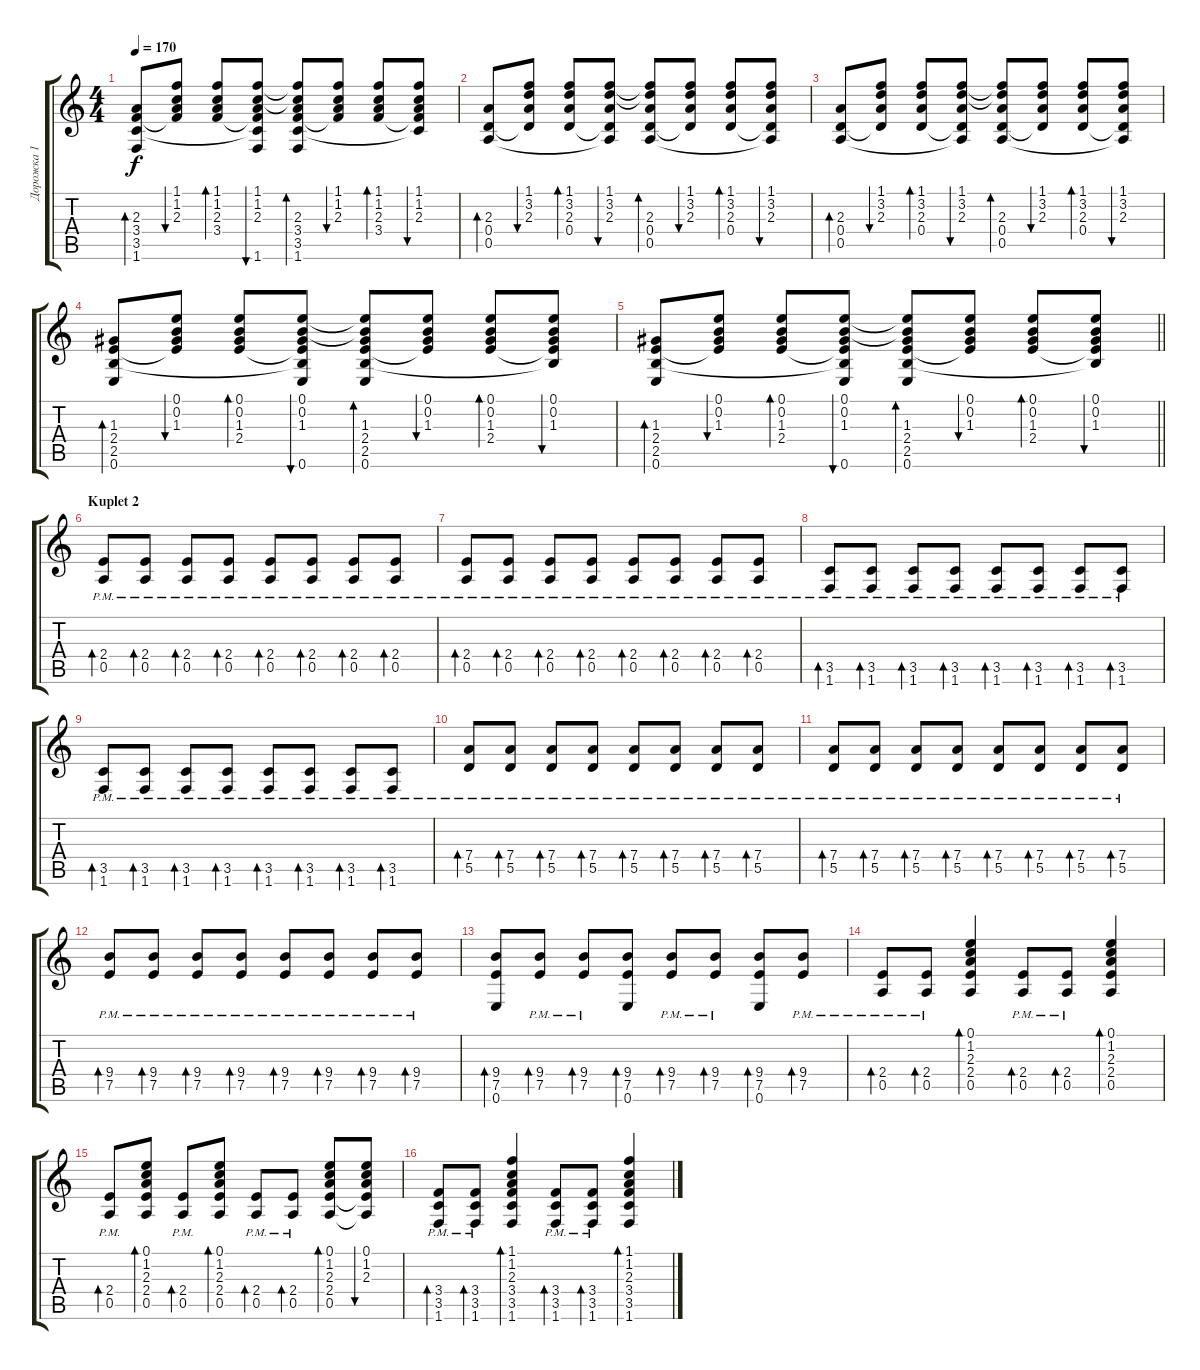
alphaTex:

\track ("Дорожка 1" "Дорожка 1") {instrument acousticguitarsteel}
\staff {score tabs}
\tuning (E4 B3 G3 D3 A2 E2) {hide}
\ts (4 4)
\tempo 170
\clef g2
\ks c
(2.3 3.4 3.5 1.6).8{bd 60 dy f} (1.1 1.2 2.3 3.4{t}).8{bu 60} (1.1 1.2 2.3 3.4).8{bd 60} (1.1 1.2 2.3 3.4{t} 3.5{t} 1.6).8{bu 60} (1.1{t} 1.2{t} 2.3 3.4 3.5 1.6).8{bd 60} (1.1 1.2 2.3 3.4{t}).8{bu 60} (1.1 1.2 2.3 3.4).8{bd 60} (1.1 1.2 2.3 3.4{t} 3.5{t}).8{bu 60} |
(2.3 0.4 0.5).8{bd 60} (1.1 3.2 2.3 0.4{t}).8{bu 60} (1.1 3.2 2.3 0.4).8{bd 60} (1.1 3.2 2.3 0.4{t} 0.5{t}).8{bu 60} (1.1{t} 3.2{t} 2.3 0.4 0.5).8{bd 60} (1.1 3.2 2.3 0.4{t}).8{bu 60} (1.1 3.2 2.3 0.4).8{bd 60} (1.1 3.2 2.3 0.4{t} 0.5{t}).8{bu 60} |
(2.3 0.4 0.5).8{bd 60} (1.1 3.2 2.3 0.4{t}).8{bu 60} (1.1 3.2 2.3 0.4).8{bd 60} (1.1 3.2 2.3 0.4{t} 0.5{t}).8{bu 60} (1.1{t} 3.2{t} 2.3 0.4 0.5).8{bd 60} (1.1 3.2 2.3 0.4{t}).8{bu 60} (1.1 3.2 2.3 0.4).8{bd 60} (1.1 3.2 2.3 0.4{t} 0.5{t}).8{bu 60} |
(1.3 2.4 2.5 0.6).8{bd 60} (0.1 0.2 1.3 2.4{t}).8{bu 60} (0.1 0.2 1.3 2.4).8{bd 60} (0.1 0.2 1.3 2.4{t} 2.5{t} 0.6).8{bu 60} (0.1{t} 0.2{t} 1.3 2.4 2.5 0.6).8{bd 60} (0.1 0.2 1.3 2.4{t}).8{bu 60} (0.1 0.2 1.3 2.4).8{bd 60} (0.1 0.2 1.3 2.4{t} 2.5{t}).8{bu 60} |
\barLineRight lightlight
(1.3 2.4 2.5 0.6).8{bd 60} (0.1 0.2 1.3 2.4{t}).8{bu 60} (0.1 0.2 1.3 2.4).8{bd 60} (0.1 0.2 1.3 2.4{t} 2.5{t} 0.6).8{bu 60} (0.1{t} 0.2{t} 1.3 2.4 2.5 0.6).8{bd 60} (0.1 0.2 1.3 2.4{t}).8{bu 60} (0.1 0.2 1.3 2.4).8{bd 60} (0.1 0.2 1.3 2.4{t} 2.5{t}).8{bu 60} |
\section ("" "Kuplet 2")
(2.4{pm} 0.5{pm}).8{bd 60} (2.4{pm} 0.5{pm}).8{bd 60} (2.4{pm} 0.5{pm}).8{bd 60} (2.4{pm} 0.5{pm}).8{bd 60} (2.4{pm} 0.5{pm}).8{bd 60} (2.4{pm} 0.5{pm}).8{bd 60} (2.4{pm} 0.5{pm}).8{bd 60} (2.4{pm} 0.5{pm}).8{bd 60} |
(2.4{pm} 0.5{pm}).8{bd 60} (2.4{pm} 0.5{pm}).8{bd 60} (2.4{pm} 0.5{pm}).8{bd 60} (2.4{pm} 0.5{pm}).8{bd 60} (2.4{pm} 0.5{pm}).8{bd 60} (2.4{pm} 0.5{pm}).8{bd 60} (2.4{pm} 0.5{pm}).8{bd 60} (2.4{pm} 0.5{pm}).8{bd 60} |
(3.5{pm} 1.6{pm}).8{bd 60} (3.5{pm} 1.6{pm}).8{bd 60} (3.5{pm} 1.6{pm}).8{bd 60} (3.5{pm} 1.6).8{bd 60} (3.5{pm} 1.6{pm}).8{bd 60} (3.5{pm} 1.6{pm}).8{bd 60} (3.5{pm} 1.6{pm}).8{bd 60} (3.5{pm} 1.6{pm}).8{bd 60} |
(3.5{pm} 1.6{pm}).8{bd 60} (3.5{pm} 1.6{pm}).8{bd 60} (3.5{pm} 1.6{pm}).8{bd 60} (3.5{pm} 1.6).8{bd 60} (3.5{pm} 1.6{pm}).8{bd 60} (3.5{pm} 1.6{pm}).8{bd 60} (3.5{pm} 1.6{pm}).8{bd 60} (3.5{pm} 1.6{pm}).8{bd 60} |
(7.4{pm} 5.5{pm}).8{bd 60} (7.4{pm} 5.5{pm}).8{bd 60} (7.4{pm} 5.5{pm}).8{bd 60} (7.4{pm} 5.5{pm}).8{bd 60} (7.4{pm} 5.5{pm}).8{bd 60} (7.4{pm} 5.5{pm}).8{bd 60} (7.4{pm} 5.5{pm}).8{bd 60} (7.4{pm} 5.5{pm}).8{bd 60} |
(7.4{pm} 5.5{pm}).8{bd 60} (7.4{pm} 5.5{pm}).8{bd 60} (7.4{pm} 5.5{pm}).8{bd 60} (7.4{pm} 5.5{pm}).8{bd 60} (7.4{pm} 5.5{pm}).8{bd 60} (7.4{pm} 5.5{pm}).8{bd 60} (7.4{pm} 5.5{pm}).8{bd 60} (7.4{pm} 5.5{pm}).8{bd 60} |
(9.4{pm} 7.5{pm}).8{bd 60} (9.4{pm} 7.5{pm}).8{bd 60} (9.4{pm} 7.5{pm}).8{bd 60} (9.4{pm} 7.5{pm}).8{bd 60} (9.4{pm} 7.5{pm}).8{bd 60} (9.4{pm} 7.5{pm}).8{bd 60} (9.4{pm} 7.5{pm}).8{bd 60} (9.4{pm} 7.5{pm}).8{bd 60} |
(9.4 7.5 0.6).8{bd 60} (9.4{pm} 7.5{pm}).8{bd 60} (9.4{pm} 7.5{pm}).8{bd 60} (9.4 7.5 0.6).8{bd 60} (9.4{pm} 7.5{pm}).8{bd 60} (9.4{pm} 7.5{pm}).8{bd 60} (9.4 7.5 0.6).8{bd 60} (9.4{pm} 7.5{pm}).8{bd 60} |
(2.4{pm} 0.5{pm}).8{bd 60} (2.4{pm} 0.5{pm}).8{bd 60} (0.1 1.2 2.3 2.4 0.5).4{bd 60} (2.4{pm} 0.5{pm}).8{bd 60} (2.4{pm} 0.5{pm}).8{bd 60} (0.1 1.2 2.3 2.4 0.5).4{bd 60} |
(2.4{pm} 0.5{pm}).8{bd 60} (0.1 1.2 2.3 2.4 0.5).8{bd 60} (2.4{pm} 0.5{pm}).8{bd 60} (0.1 1.2 2.3 2.4 0.5).8{bd 60} (2.4{pm} 0.5{pm}).8{bd 60} (2.4{pm} 0.5{pm}).8{bd 60} (0.1 1.2 2.3 2.4 0.5).8{bd 60} (0.1 1.2 2.3 2.4{t} 0.5{t}).8{bu 60} |
(3.4{pm} 3.5{pm} 1.6{pm}).8{bd 60} (3.4{pm} 3.5{pm} 1.6{pm}).8{bd 60} (1.1 1.2 2.3 3.4 3.5 1.6).4{bd 60} (3.4{pm} 3.5{pm} 1.6{pm}).8{bd 60} (3.4{pm} 3.5{pm} 1.6{pm}).8{bd 60} (1.1 1.2 2.3 3.4 3.5 1.6).4{bd 60}
